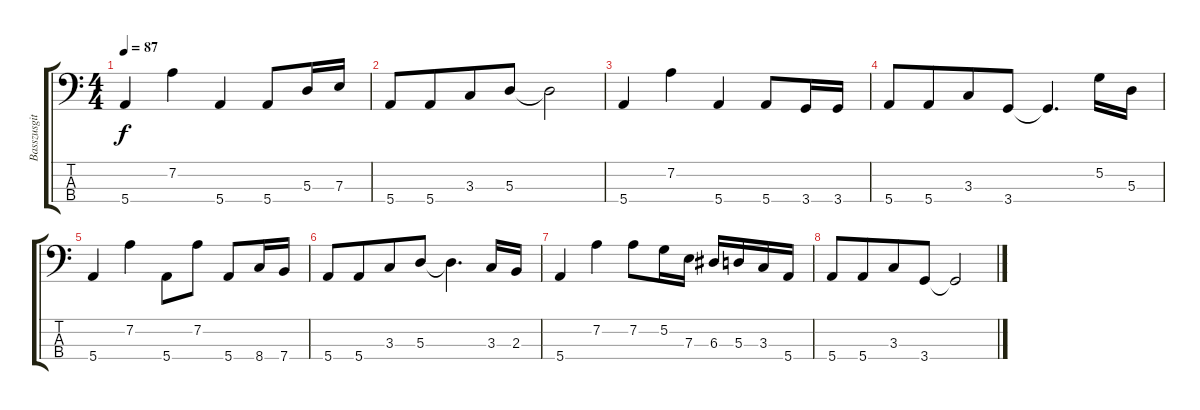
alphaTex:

\track ("Basszusgitár (Roger Glover)" "Basszusgit") {instrument electricbassfinger}
\staff {score tabs}
\tuning (G2 D2 A1 E1) {hide}
\ts (4 4)
\tempo 87
\clef f4
\ks c
5.4.4{dy f} 7.2.4 5.4.4 5.4.8 5.3.16 7.3.16 |
5.4.8 5.4.8{beam merge} 3.3.8 5.3.8 5.3{t}.2 |
5.4.4 7.2.4 5.4.4 5.4.8 3.4.16 3.4.16 |
5.4.8 5.4.8{beam merge} 3.3.8 3.4.8 3.4{t}.4{d} 5.2.16 5.3.16 |
5.4.4 7.2.4 5.4.8 7.2.8 5.4.8 8.4.16 7.4.16 |
5.4.8 5.4.8{beam merge} 3.3.8 5.3.8 5.3{t}.4{d} 3.3.16 2.3.16 |
5.4.4 7.2.4 7.2.8 5.2.16 7.3.16 6.3.16 5.3.16 3.3.16 5.4.16 |
5.4.8 5.4.8{beam merge} 3.3.8 3.4.8 3.4{t}.2
